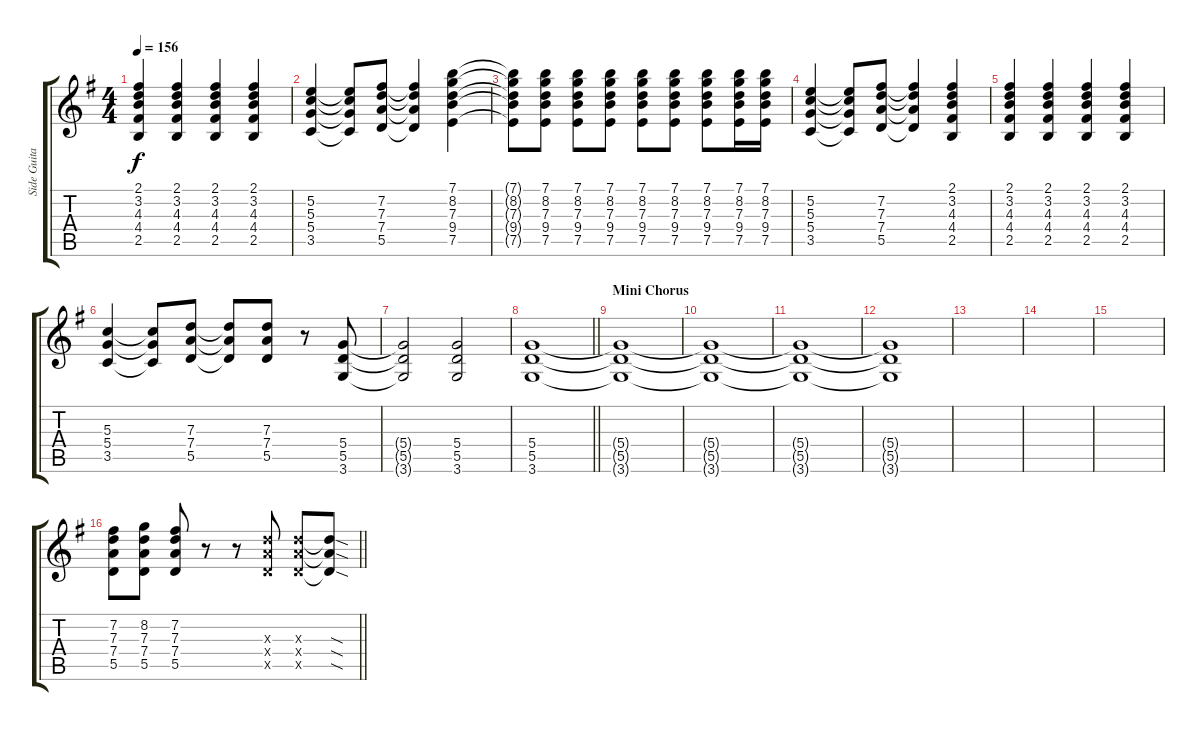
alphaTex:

\track ("Side Guitar" "Side Guita") {instrument distortionguitar}
\staff {score tabs}
\tuning (E4 B3 G3 D3 A2 E2) {hide}
\ts (4 4)
\tempo 156
\clef g2
\ks g
(2.1 3.2 4.3 4.4 2.5).4{dy f} (2.1 3.2 4.3 4.4 2.5).4 (2.1 3.2 4.3 4.4 2.5).4 (2.1 3.2 4.3 4.4 2.5).4 |
(5.2 5.3 5.4 3.5).4 (5.2{t} 5.3{t} 5.4{t} 3.5{t}).8 (7.2 7.3 7.4 5.5).8 (7.2{t} 7.3{t} 7.4{t} 5.5{t}).4 (7.1 8.2 7.3 9.4 7.5).4 |
(7.1{t} 8.2{t} 7.3{t} 9.4{t} 7.5{t}).8 (7.1 8.2 7.3 9.4 7.5).8 (7.1 8.2 7.3 9.4 7.5).8 (7.1 8.2 7.3 9.4 7.5).8 (7.1 8.2 7.3 9.4 7.5).8 (7.1 8.2 7.3 9.4 7.5).8 (7.1 8.2 7.3 9.4 7.5).8 (7.1 8.2 7.3 9.4 7.5).16 (7.1 8.2 7.3 9.4 7.5).16 |
(5.2 5.3 5.4 3.5).4 (5.2{t} 5.3{t} 5.4{t} 3.5{t}).8 (7.2 7.3 7.4 5.5).8 (7.2{t} 7.3{t} 7.4{t} 5.5{t}).4 (2.1 3.2 4.3 4.4 2.5).4 |
(2.1 3.2 4.3 4.4 2.5).4 (2.1 3.2 4.3 4.4 2.5).4 (2.1 3.2 4.3 4.4 2.5).4 (2.1 3.2 4.3 4.4 2.5).4 |
(5.3 5.4 3.5).4 (5.3{t} 5.4{t} 3.5{t}).8 (7.3 7.4 5.5).8 (7.3{t} 7.4{t} 5.5{t}).8 (7.3 7.4 5.5).8 r.8 (5.4 5.5 3.6).8 |
(5.4{t} 5.5{t} 3.6{t}).2 (5.4 5.5 3.6).2 |
\barLineRight lightlight
(5.4 5.5 3.6).1 |
\section ("" "Mini Chorus")
(5.4{t} 5.5{t} 3.6{t}).1 |
(5.4{t} 5.5{t} 3.6{t}).1 |
(5.4{t} 5.5{t} 3.6{t}).1 |
(5.4{t} 5.5{t} 3.6{t}).1 |
|
|
|
\barLineRight lightlight
(7.2 7.3 7.4 5.5).8 (8.2 7.3 7.4 5.5).8 (7.2 7.3 7.4 5.5).8 r.8 r.8 (7.3{x} 7.4{x} 5.5{x}).8 (7.3{x} 7.4{x} 5.5{x}).8 (7.3{sod t} 7.4{sod t} 5.5{sod t}).8
